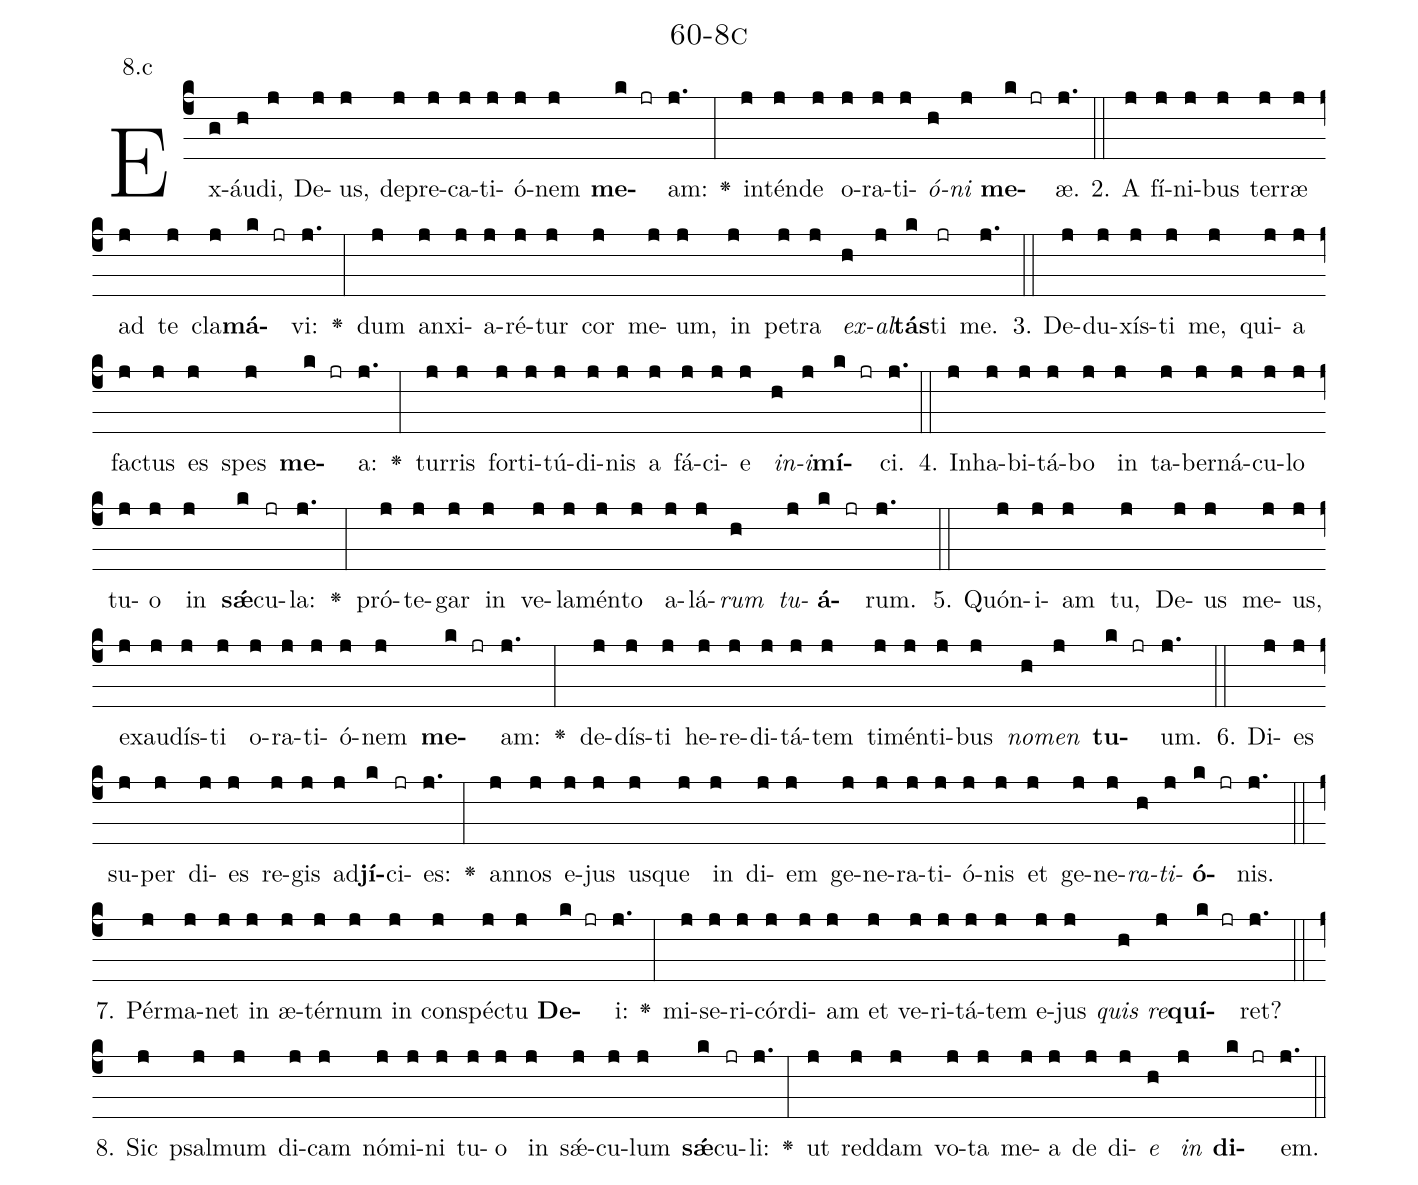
name: 60-8c;
annotation: 8.c;
%%
(c4)Ex(g)áu(h)di,(j) De(j)us,(j) de(j)pre(j)ca(j)ti(j)ó(j)nem(j) <b>me</b>(k jr)am:(j.) <v>\greheightstar</v>(:) in(j)tén(j)de(j) o(j)ra(j)ti(j)<i>ó</i>(h)<i>ni</i>(j) <b>me</b>(k jr)æ.(j.) (::)
2. A(j) fí(j)ni(j)bus(j) ter(j)ræ(j) ad(j) te(j) cla(j)<b>má</b>(k jr)vi:(j.) <v>\greheightstar</v>(:) dum(j) an(j)xi(j)a(j)ré(j)tur(j) cor(j) me(j)um,(j) in(j) pe(j)tra(j) <i>ex</i>(h)<i>al</i>(j)<b>tás</b>(k)ti(jr) me.(j.) (::)
3. De(j)du(j)xís(j)ti(j) me,(j) qui(j)a(j) fac(j)tus(j) es(j) spes(j) <b>me</b>(k jr)a:(j.) <v>\greheightstar</v>(:) tur(j)ris(j) for(j)ti(j)tú(j)di(j)nis(j) a(j) fá(j)ci(j)e(j) <i>in</i>(h)<i>i</i>(j)<b>mí</b>(k jr)ci.(j.) (::)
4. In(j)ha(j)bi(j)tá(j)bo(j) in(j) ta(j)ber(j)ná(j)cu(j)lo(j) tu(j)o(j) in(j) <b>sǽ</b>(k)cu(jr)la:(j.) <v>\greheightstar</v>(:) pró(j)te(j)gar(j) in(j) ve(j)la(j)mén(j)to(j) a(j)lá(j)<i>rum</i>(h) <i>tu</i>(j)<b>á</b>(k jr)rum.(j.) (::)
5. Quón(j)i(j)am(j) tu,(j) De(j)us(j) me(j)us,(j) ex(j)au(j)dís(j)ti(j) o(j)ra(j)ti(j)ó(j)nem(j) <b>me</b>(k jr)am:(j.) <v>\greheightstar</v>(:) de(j)dís(j)ti(j) he(j)re(j)di(j)tá(j)tem(j) ti(j)mén(j)ti(j)bus(j) <i>no</i>(h)<i>men</i>(j) <b>tu</b>(k jr)um.(j.) (::)
6. Di(j)es(j) su(j)per(j) di(j)es(j) re(j)gis(j) ad(j)<b>jí</b>(k)ci(jr)es:(j.) <v>\greheightstar</v>(:) an(j)nos(j) e(j)jus(j) us(j)que(j) in(j) di(j)em(j) ge(j)ne(j)ra(j)ti(j)ó(j)nis(j) et(j) ge(j)ne(j)<i>ra</i>(h)<i>ti</i>(j)<b>ó</b>(k jr)nis.(j.) (::)
7. Pér(j)ma(j)net(j) in(j) æ(j)tér(j)num(j) in(j) con(j)spéc(j)tu(j) <b>De</b>(k jr)i:(j.) <v>\greheightstar</v>(:) mi(j)se(j)ri(j)cór(j)di(j)am(j) et(j) ve(j)ri(j)tá(j)tem(j) e(j)jus(j) <i>quis</i>(h) <i>re</i>(j)<b>quí</b>(k jr)ret?(j.) (::)
8. Sic(j) psal(j)mum(j) di(j)cam(j) nó(j)mi(j)ni(j) tu(j)o(j) in(j) sǽ(j)cu(j)lum(j) <b>sǽ</b>(k)cu(jr)li:(j.) <v>\greheightstar</v>(:) ut(j) red(j)dam(j) vo(j)ta(j) me(j)a(j) de(j) di(j)<i>e</i>(h) <i>in</i>(j) <b>di</b>(k jr)em.(j.) (::)
